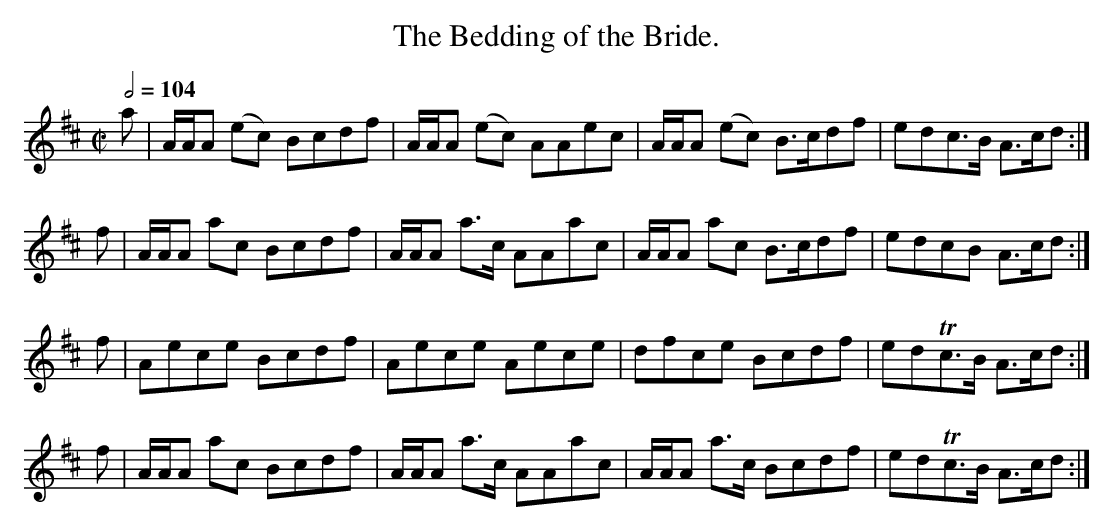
X:1
T:The Bedding of the Bride.
M:C|
L:1/8
Q:1/2=104
K:A Mixolydian
a|A/A/A (ec) Bcdf|A/A/A (ec) AAec|A/A/A (ec) B>cdf|edc>B A>cd:|
f|A/A/A  ac  Bcdf|A/A/A  a>c AAac|A/A/A  ac  B>cdf|edcB  A>cd:|
f|Aece       Bcdf|Aece       Aece|dfce       Bcdf|edTc>B A>cd:|
f|A/A/A  ac  Bcdf|A/A/A  a>c AAac|A/A/A  a>c Bcdf|edTc>B A>cd:|
